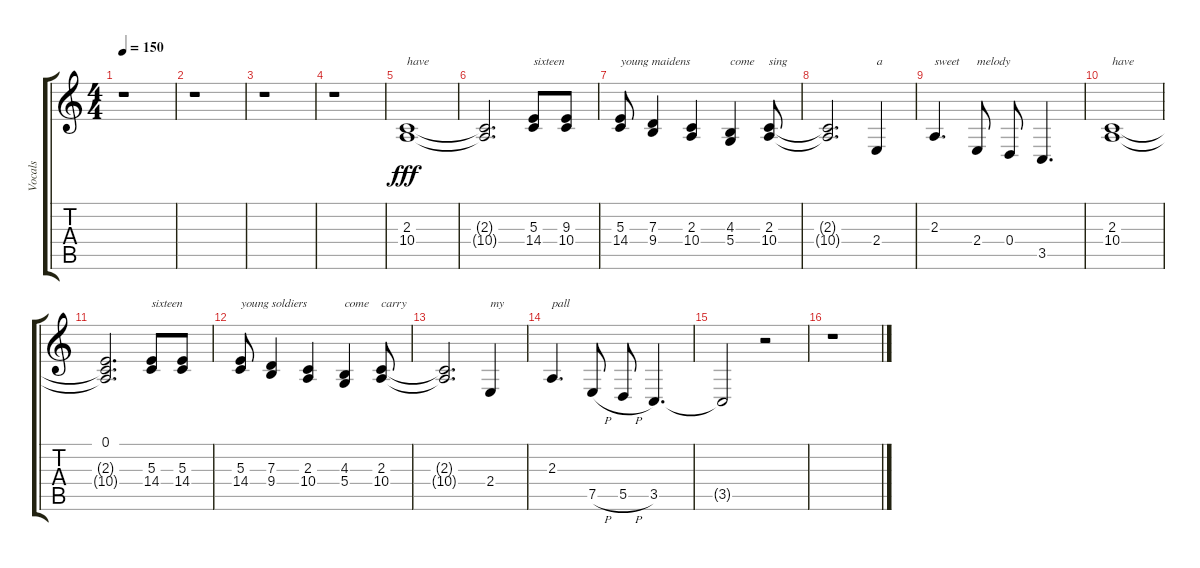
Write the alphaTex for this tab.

\track ("Vocals" "Vocals") {instrument flute}
\staff {score tabs}
\tuning (E4 B3 G3 D3 A2 E2) {hide}
\ts (4 4)
\tempo 150
\clef g2
\ks c
r.1{dy fff} |
r.1 |
r.1 |
r.1 |
(2.3 10.4).1{txt "have"} |
(2.3{t} 10.4{t}).2{d} (5.3 14.4).8{txt "sixteen"} (9.3 10.4).8 |
(5.3 14.4).8{txt "young maidens"} (7.3 9.4).4 (2.3 10.4).4 (4.3 5.4).4{txt "come"} (2.3 10.4).8{txt "sing"} |
(2.3{t} 10.4{t}).2{d} 2.4.4{txt "a"} |
2.3.4{d txt "sweet"} 2.4.8{txt "melody"} 0.4.8 3.5.4{d} |
(2.3 10.4).1{txt "have"} |
(0.1 2.3{t} 10.4{t}).2{d} (5.3 14.4).8{txt "sixteen"} (5.3 14.4).8 |
(5.3 14.4).8{txt "young soldiers"} (7.3 9.4).4 (2.3 10.4).4 (4.3 5.4).4{txt "come"} (2.3 10.4).8{txt "carry"} |
(2.3{t} 10.4{t}).2{d} 2.4.4{txt "my "} |
2.3.4{d txt "pall"} 7.5{h}.8 5.5{h}.8 3.5.4{d} |
3.5{t}.2 r.2 |
r.1
